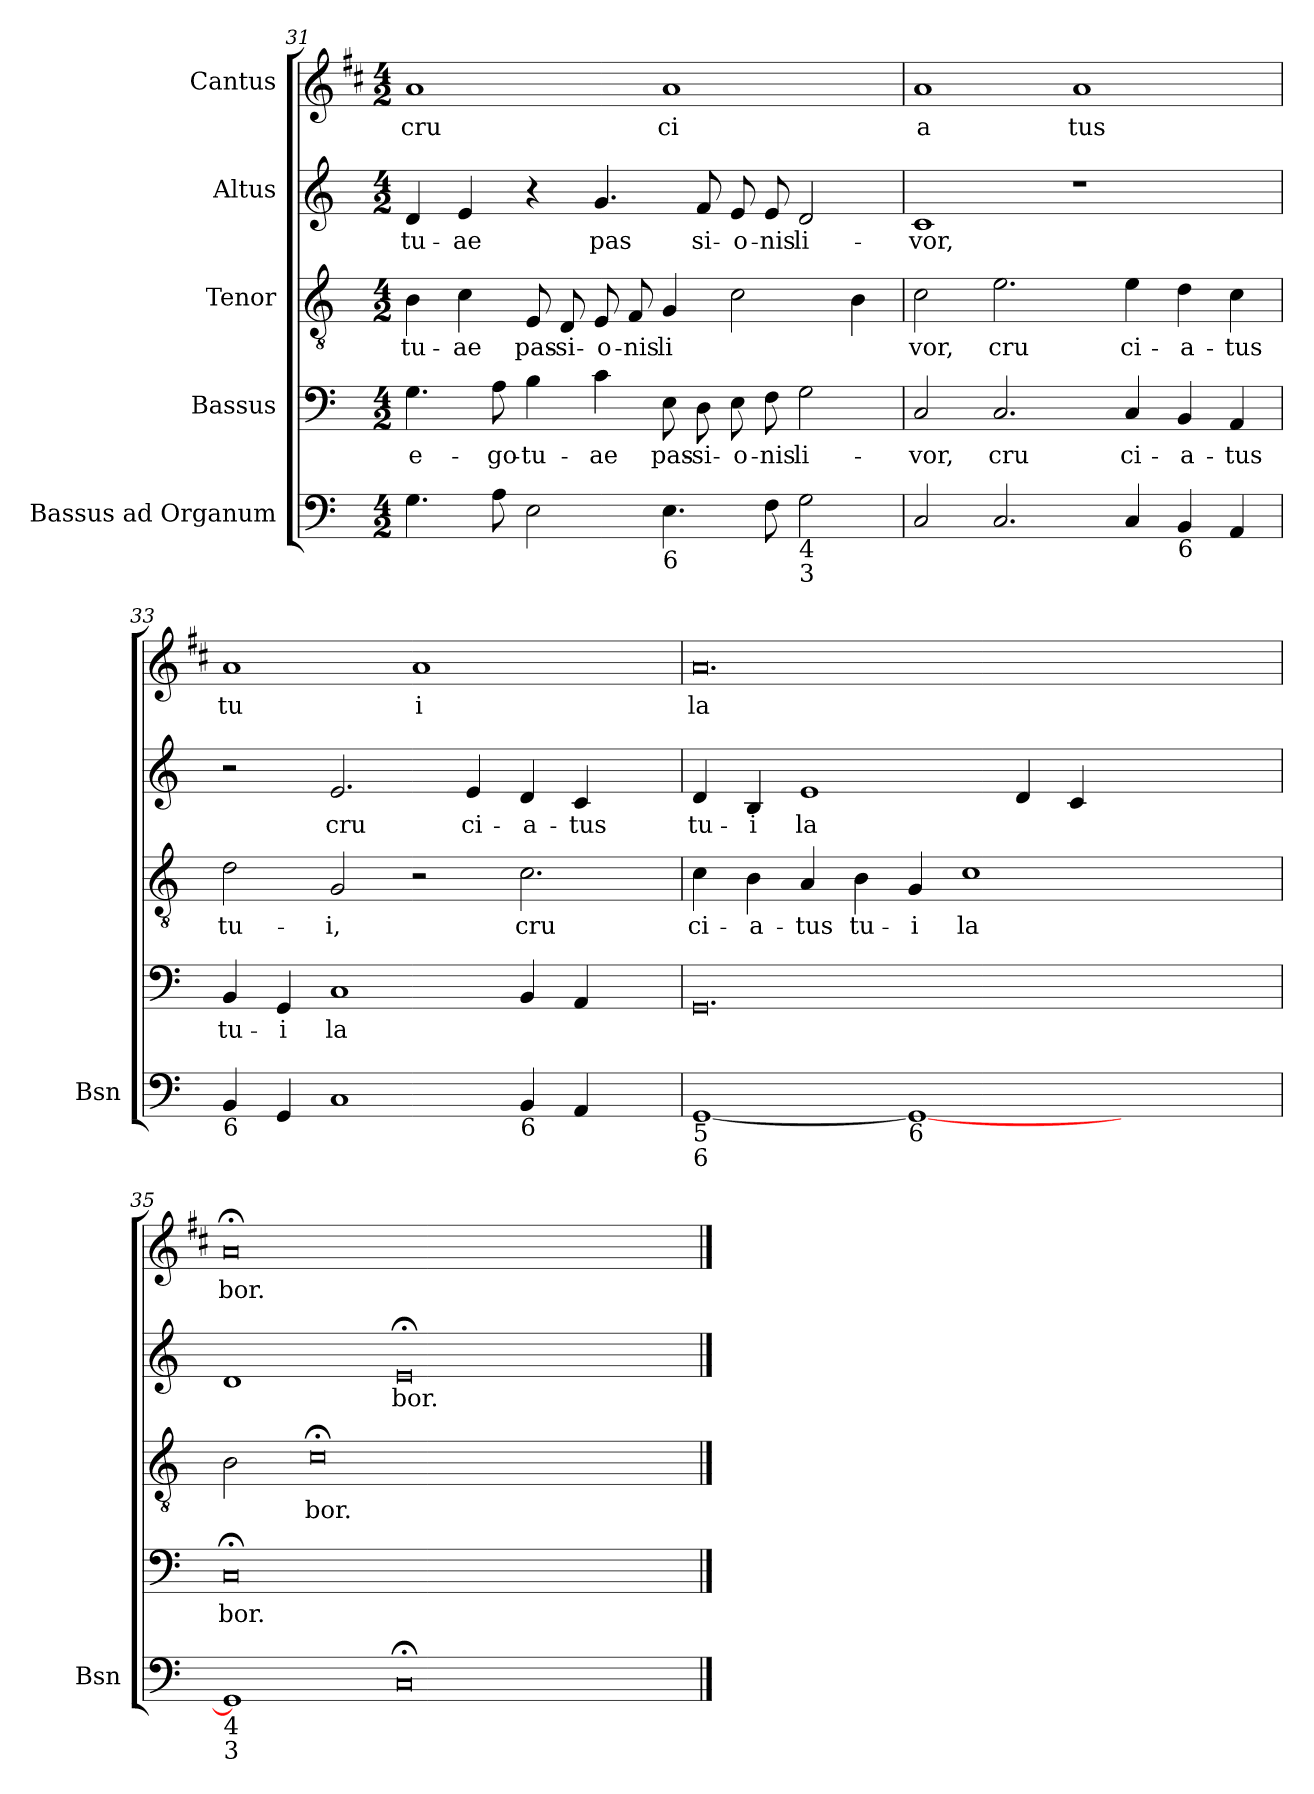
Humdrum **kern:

**kern	**kern	**text	**kern	**text	**kern	**text	**kern	**text
*part5	*part4	*part4	*part3	*part3	*part2	*part2	*part1	*part1
*staff5	*staff4	*staff4	*staff3	*staff3	*staff2	*staff2	*staff1	*staff1
*I"Bassus ad Organum	*I"Bassus	*	*I"Tenor	*	*I"Altus	*	*I"Cantus	*
*I'Bsn	*	*	*	*	*	*	*	*
!!LO:LB:g=z
*clefF4	*clefF4	*	*clefGv2	*	*clefG2	*	*clefG2	*
*	*	*	*	*	*	*	*ITrd1c2	*
*k[]	*k[]	*	*k[]	*	*k[]	*	*k[]	*
*C:	*C:	*	*C:	*	*C:	*	*C:	*
*M4/2	*M4/2	*	*M4/2	*	*M4/2	*	*M4/2	*
=31	=31	=31	=31	=31	=31	=31	=31	=31
!	!	!LO:LY:b	!	!LO:LY:b	!	!LO:LY:b	!	!LO:LY:b
4.G	4.G	e-	4B	tu-	4d	tu-	1g	cru
!	!	!	!	!LO:LY:b	!	!LO:LY:b	!	!
.	.	.	4c	-ae	4e	-ae	.	.
!	!	!LO:LY:b	!	!	!	!	!	!
8A	8A	-go-	.	.	.	.	.	.
!	!	!LO:LY:b	!	!LO:LY:b	!	!	!	!
2E	4B	-tu-	8E	pas-	4r	.	.	.
!	!	!	!	!LO:LY:b	!	!	!	!
.	.	.	8D	-si-	.	.	.	.
!	!	!LO:LY:b	!	!LO:LY:b	!	!LO:LY:b	!	!
.	4c	-ae	8E	-o-	4.g	pas	.	.
!	!	!	!	!LO:LY:b	!	!	!	!
.	.	.	8F	-nis	.	.	.	.
!LO:TX:b:t=6	!	!	!	!	!	!	!	!
!	!	!LO:LY:b	!	!LO:LY:b	!	!	!	!LO:LY:b
4.E	8E	pas-	4G	li	.	.	1g	ci
!	!	!LO:LY:b	!	!	!	!LO:LY:b	!	!
.	8D	-si-	.	.	8f	si-	.	.
!	!	!LO:LY:b	!	!	!	!LO:LY:b	!	!
.	8E	-o-	2c	.	8e	-o-	.	.
!	!	!LO:LY:b	!	!	!	!LO:LY:b	!	!
8F	8F	-nis	.	.	8e	-nis	.	.
!LO:TX:b:t=4	!	!	!	!	!	!	!	!
!LO:TX:b:t=3	!	!	!	!	!	!	!	!
!	!	!LO:LY:b	!	!	!	!LO:LY:b	!	!
2G	2G	li-	.	.	2d	li-	.	.
.	.	.	4B	.	.	.	.	.
=32	=32	=32	=32	=32	=32	=32	=32	=32
!	!	!LO:LY:b	!	!LO:LY:b	!	!LO:LY:b	!	!LO:LY:b
2C	2C	-vor,	2c	vor,	1c	-vor,	1g	a
!	!	!LO:LY:b	!	!LO:LY:b	!	!	!	!
2.C	2.C	cru	2.e	cru	.	.	.	.
!	!	!	!	!	!	!	!	!LO:LY:b
.	.	.	.	.	1r	.	1g	tus
!	!	!LO:LY:b	!	!LO:LY:b	!	!	!	!
4C	4C	ci-	4e	ci-	.	.	.	.
!LO:TX:b:t=6	!	!	!	!	!	!	!	!
!	!	!LO:LY:b	!	!LO:LY:b	!	!	!	!
4BB	4BB	-a-	4d	-a-	.	.	.	.
!	!	!LO:LY:b	!	!LO:LY:b	!	!	!	!
4AA	4AA	-tus	4c	-tus	.	.	.	.
=33	=33	=33	=33	=33	=33	=33	=33	=33
!LO:TX:b:t=6	!	!	!	!	!	!	!	!
!	!	!LO:LY:b	!	!LO:LY:b	!	!	!	!LO:LY:b
4BB	4BB	tu-	2d	tu-	2r	.	1g	tu
!	!	!LO:LY:b	!	!	!	!	!	!
4GG	4GG	-i	.	.	.	.	.	.
!	!	!LO:LY:b	!	!LO:LY:b	!	!LO:LY:b	!	!
1C	1C	la	2G	-i,	2.e	cru	.	.
!	!	!	!	!	!	!	!	!LO:LY:b
.	.	.	2r	.	.	.	1g	i
!	!	!	!	!	!	!LO:LY:b	!	!
.	.	.	.	.	4e	ci-	.	.
!LO:TX:b:t=6	!	!	!	!	!	!	!	!
!	!	!	!	!LO:LY:b	!	!LO:LY:b	!	!
4BB	4BB	.	2.c	cru	4d	-a-	.	.
!	!	!	!	!	!	!LO:LY:b	!	!
4AA	4AA	.	.	.	4c	-tus	.	.
4ryy	4ryy	.	.	.	4ryy	.	4ryy	.
=34	=34	=34	=34	=34	=34	=34	=34	=34
!LO:TX:b:t=5	!	!	!	!	!	!	!	!
!LO:TX:b:t=6	!	!	!	!	!	!	!	!
!	!	!	!	!LO:LY:b	!	!LO:LY:b	!	!LO:LY:b
[1GG	0.GG	.	4c	ci-	4d	tu-	0.g	la
!	!	!	!	!LO:LY:b	!	!LO:LY:b	!	!
.	.	.	4B	-a-	4B	-i	.	.
!	!	!	!	!LO:LY:b	!	!LO:LY:b	!	!
.	.	.	4A	-tus	1e	la	.	.
!	!	!	!	!LO:LY:b	!	!	!	!
.	.	.	4B	tu-	.	.	.	.
!LO:TX:b:t=6	!	!	!	!	!	!	!	!
!	!	!	!	!LO:LY:b	!	!	!	!
1GG_	.	.	4G	-i	.	.	.	.
!	!	!	!	!LO:LY:b	!	!	!	!
.	.	.	1c	la	.	.	.	.
.	.	.	.	.	4d	.	.	.
.	.	.	.	.	4c	.	.	.
1ryy	.	.	.	.	1ryy	.	.	.
.	.	.	2.ryy	.	.	.	.	.
=35	=35	=35	=35	=35	=35	=35	=35	=35
!LO:TX:b:t=4	!	!	!	!	!	!	!	!
!LO:TX:b:t=3	!	!	!	!	!	!	!	!
!	!	!LO:LY:b	!	!	!	!	!	!LO:LY:b
1GG]	0C;<	bor.	2B	.	1d	.	0g;<	bor.
!	!	!	!	!LO:LY:b	!	!	!	!
.	.	.	0c;<	bor.	.	.	.	.
!	!	!	!	!	!	!LO:LY:b	!	!
0C;<	.	.	.	.	0e;<	bor.	.	.
.	1ryy	.	.	.	.	.	1ryy	.
.	.	.	2ryy	.	.	.	.	.
==	==	==	==	==	==	==	==	==
*-	*-	*-	*-	*-	*-	*-	*-	*-
